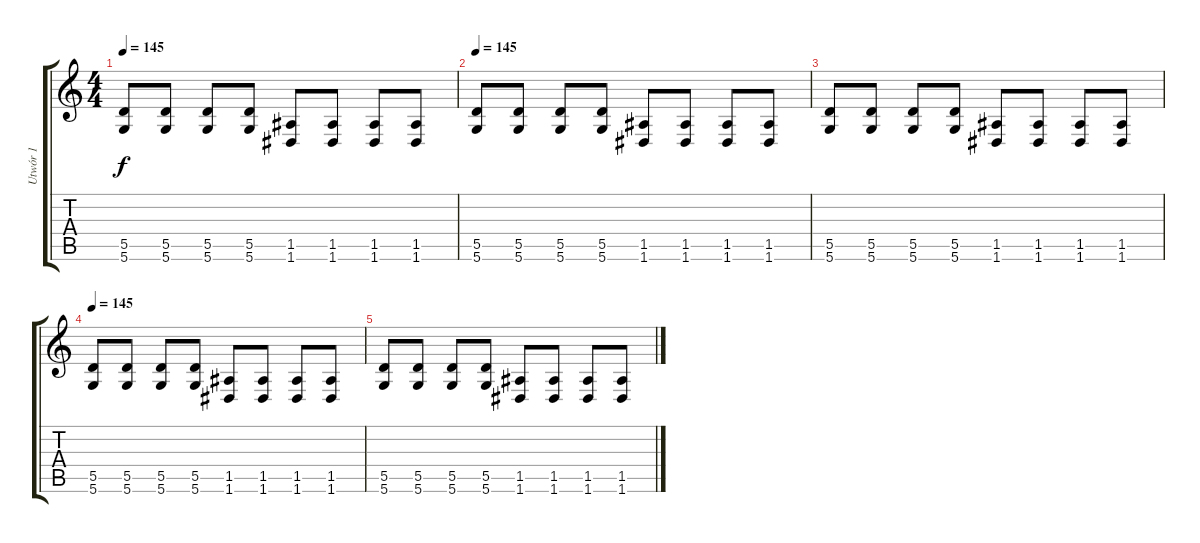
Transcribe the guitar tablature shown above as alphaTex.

\track ("Utwór 1" "Utwór 1") {instrument distortionguitar}
\staff {score tabs}
\tuning (E4 B3 G3 D3 A2 D2) {hide}
\ts (4 4)
\tempo 145
\clef g2
\ks c
(5.5 5.6).8{dy f} (5.5 5.6).8 (5.5 5.6).8 (5.5 5.6).8 (1.5 1.6).8 (1.5 1.6).8 (1.5 1.6).8 (1.5 1.6).8 |
\tempo 145
(5.5 5.6).8 (5.5 5.6).8 (5.5 5.6).8 (5.5 5.6).8 (1.5 1.6).8 (1.5 1.6).8 (1.5 1.6).8 (1.5 1.6).8 |
(5.5 5.6).8 (5.5 5.6).8 (5.5 5.6).8 (5.5 5.6).8 (1.5 1.6).8 (1.5 1.6).8 (1.5 1.6).8 (1.5 1.6).8 |
\tempo 145
(5.5 5.6).8 (5.5 5.6).8 (5.5 5.6).8 (5.5 5.6).8 (1.5 1.6).8 (1.5 1.6).8 (1.5 1.6).8 (1.5 1.6).8 |
(5.5 5.6).8 (5.5 5.6).8 (5.5 5.6).8 (5.5 5.6).8 (1.5 1.6).8 (1.5 1.6).8 (1.5 1.6).8 (1.5 1.6).8
